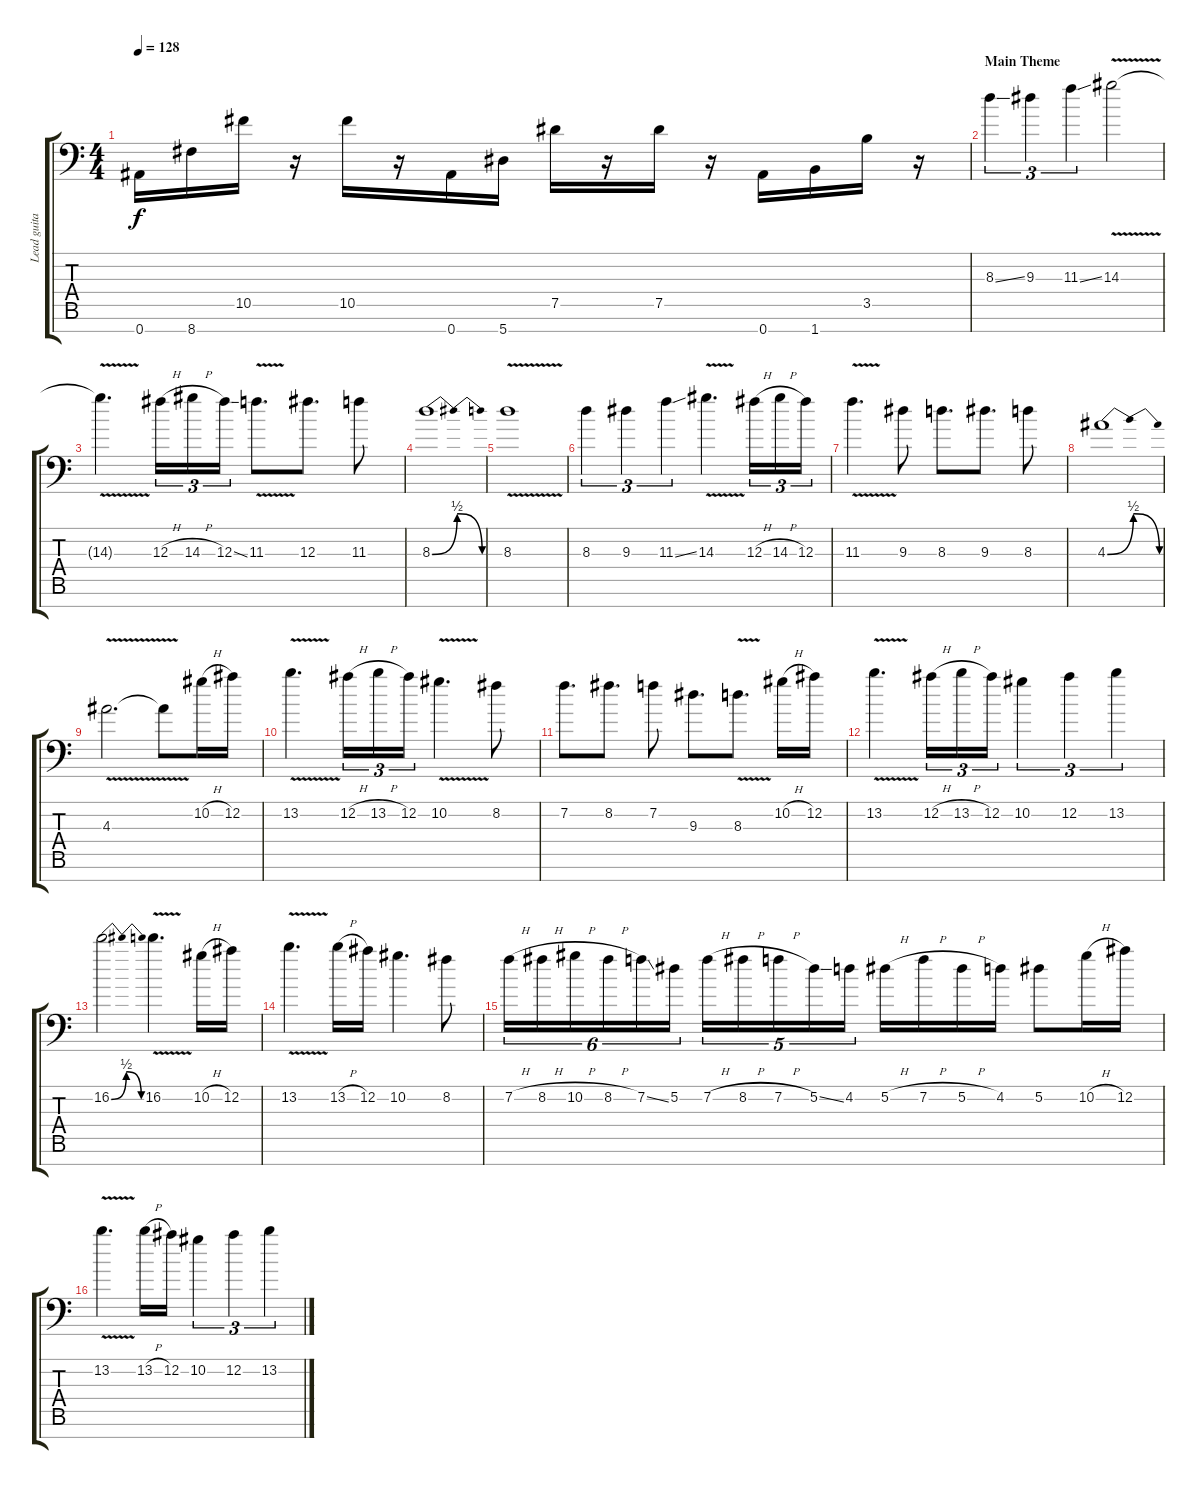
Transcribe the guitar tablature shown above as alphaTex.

\track ("Lead guitar 1" "Lead guita") {instrument overdrivenguitar}
\staff {score tabs}
\tuning (Eb4 Bb3 Gb3 Db3 Ab2 Eb2 Bb1) {hide}
\ts (4 4)
\tempo 128
\clef f4
\ks c
0.7.16{dy f} 8.7.16 10.5.16 r.16 10.5.16 r.16 0.7.16 5.7.16 7.5.16 r.16 7.5.16 r.16 0.7.16 1.7.16 3.5.16 r.16 |
\section ("" "Main Theme")
8.3{ss}.4{tu (3 2)} 9.3.4{tu (3 2)} 11.3{ss}.4{tu (3 2)} 14.3{v}.2 |
14.3{t}.4{d} 12.3{h}.16{tu (3 2)} 14.3{h}.16{tu (3 2)} 12.3{ss}.16{tu (3 2)} 11.3{v}.8{d} 12.3.8{d} 11.3.8 |
8.3{be (bendrelease 0 0 15 2 45 2 60 0)}.1 |
8.3{v}.1 |
8.3.4{tu (3 2)} 9.3.4{tu (3 2)} 11.3{ss}.4{tu (3 2)} 14.3{v}.4{d} 12.3{h}.16{tu (3 2)} 14.3{h}.16{tu (3 2)} 12.3.16{tu (3 2)} |
11.3{v}.4{d} 9.3.8 8.3.8{d} 9.3.8{d} 8.3.8 |
4.3{be (bendrelease 0 0 15 2 45 2 60 0)}.1 |
4.3{v}.2{d} 4.3{t}.8 10.2{h}.16 12.2.16 |
13.2{v}.4{d} 12.2{h}.16{tu (3 2)} 13.2{h}.16{tu (3 2)} 12.2.16{tu (3 2)} 10.2{v}.4{d} 8.2.8 |
7.2.8{d} 8.2.8{d} 7.2.8 9.3.8{d} 8.3{v}.8{d} 10.2{h}.16 12.2.16 |
13.2{v}.4{d} 12.2{h}.16{tu (3 2)} 13.2{h}.16{tu (3 2)} 12.2.16{tu (3 2)} 10.2.4{tu (3 2)} 12.2.4{tu (3 2)} 13.2.4{tu (3 2)} |
16.2{be (bendrelease 0 0 15 2 45 2 60 0)}.2 16.2{v}.4{d} 10.2{h}.16 12.2.16 |
13.2{v}.4{d} 13.2{h}.16 12.2.16 10.2.4{d} 8.2.8 |
7.2{h}.16{tu (6 4)} 8.2{h}.16{tu (6 4)} 10.2{h}.16{tu (6 4)} 8.2{h}.16{tu (6 4)} 7.2{ss}.16{tu (6 4)} 5.2.16{tu (6 4)} 7.2{h}.16{tu (5 4)} 8.2{h}.16{tu (5 4)} 7.2{h}.16{tu (5 4)} 5.2{ss}.16{tu (5 4)} 4.2.16{tu (5 4)} 5.2{h}.16 7.2{h}.16 5.2{h}.16 4.2.16 5.2.8 10.2{h}.16 12.2.16 |
13.2{v}.4{d} 13.2{h}.16 12.2.16 10.2.4{tu (3 2)} 12.2.4{tu (3 2)} 13.2.4{tu (3 2)}
